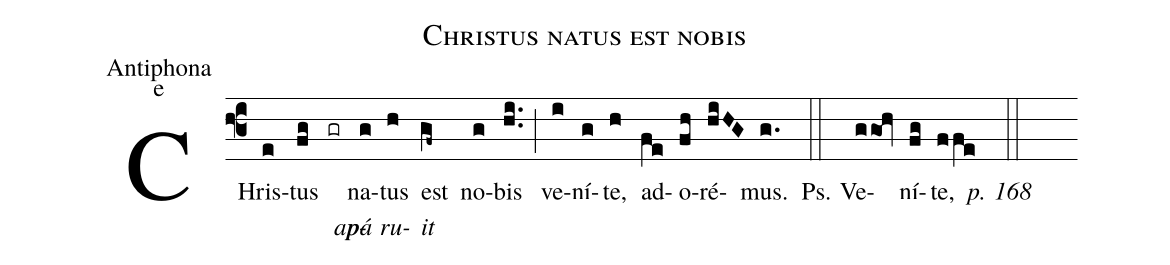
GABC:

name:Christus natus est nobis;
office-part:Antiphona;
mode:e;
%%
(f3)
CHris(e)tus(fg) [ap-](gr) na[pá](g)tus[ru-](h) est[it](gf~) no(g)bis(hi..) (;)
ve(i)ní(g)te,(h) ad(fe)o(fh)ré(hiHG)mus.(g.) (::)
Ps. Ve(ggoh)ní(fg)te,(ffe) <i>p. 168</i> (::)
